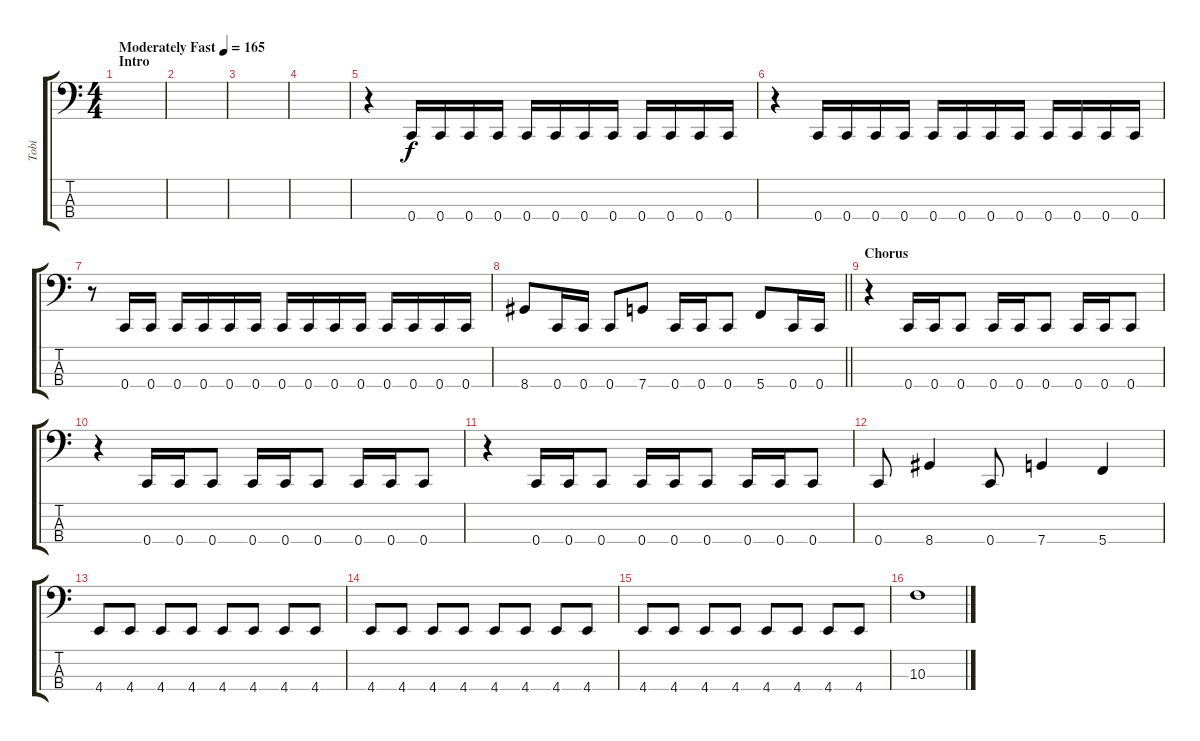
\track ("Tobi" "Tobi") {instrument electricbasspick}
\staff {score tabs}
\tuning (F2 C2 G1 C1) {hide}
\ts (4 4)
\section ("" "Intro")
\tempo (165 "Moderately Fast")
\clef f4
\ks c
|
|
|
|
r.4 0.4.16 0.4.16 0.4.16 0.4.16 0.4.16 0.4.16 0.4.16 0.4.16 0.4.16 0.4.16 0.4.16 0.4.16 |
r.4 0.4.16 0.4.16 0.4.16 0.4.16 0.4.16 0.4.16 0.4.16 0.4.16 0.4.16 0.4.16 0.4.16 0.4.16 |
r.8 0.4.16 0.4.16 0.4.16 0.4.16 0.4.16 0.4.16 0.4.16 0.4.16 0.4.16 0.4.16 0.4.16 0.4.16 0.4.16 0.4.16 |
\barLineRight lightlight
8.4.8 0.4.16 0.4.16 0.4.8 7.4.8 0.4.16 0.4.16 0.4.8 5.4.8 0.4.16 0.4.16 |
\section ("" "Chorus")
r.4 0.4.16 0.4.16 0.4.8 0.4.16 0.4.16 0.4.8 0.4.16 0.4.16 0.4.8 |
r.4 0.4.16 0.4.16 0.4.8 0.4.16 0.4.16 0.4.8 0.4.16 0.4.16 0.4.8 |
r.4 0.4.16 0.4.16 0.4.8 0.4.16 0.4.16 0.4.8 0.4.16 0.4.16 0.4.8 |
0.4.8 8.4.4 0.4.8 7.4.4 5.4.4 |
4.4.8 4.4.8 4.4.8 4.4.8 4.4.8 4.4.8 4.4.8 4.4.8 |
4.4.8 4.4.8 4.4.8 4.4.8 4.4.8 4.4.8 4.4.8 4.4.8 |
4.4.8 4.4.8 4.4.8 4.4.8 4.4.8 4.4.8 4.4.8 4.4.8 |
10.3.1
